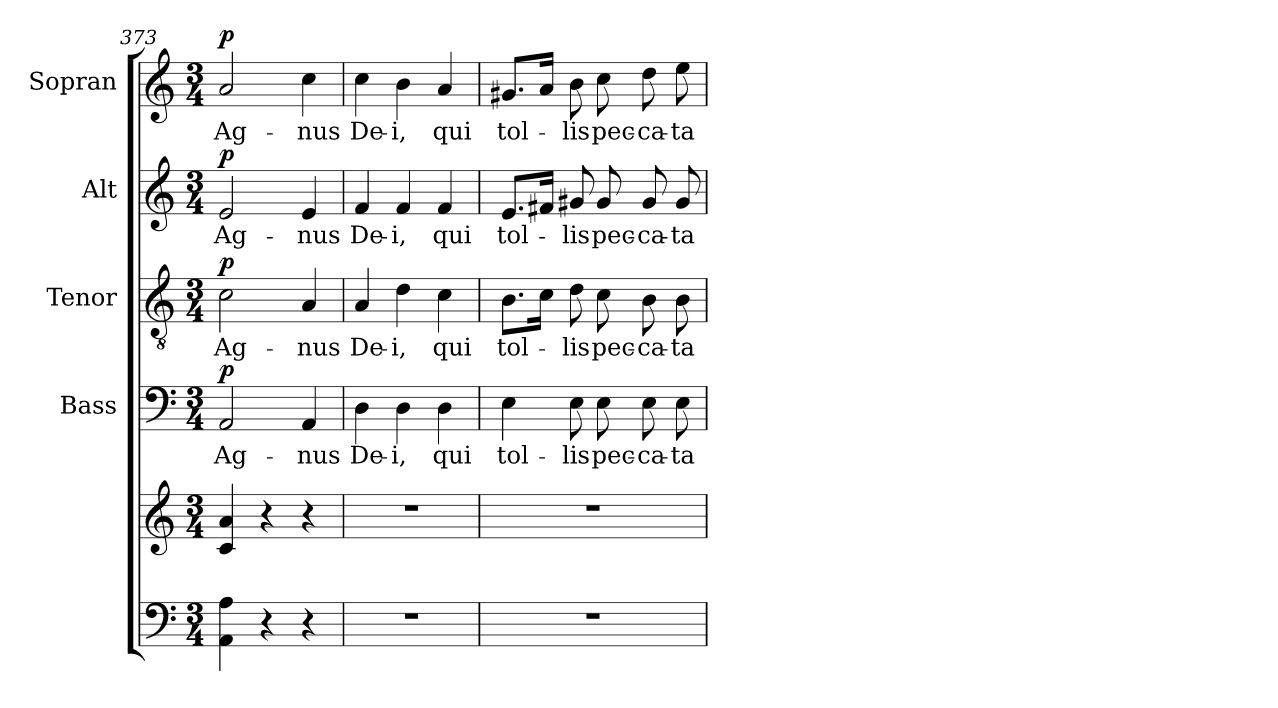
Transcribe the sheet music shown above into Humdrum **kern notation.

**kern	**kern	**kern	**text	**dynam	**kern	**text	**dynam	**kern	**text	**dynam	**kern	**text	**dynam
*part5	*part5	*part4	*part4	*part4	*part3	*part3	*part3	*part2	*part2	*part2	*part1	*part1	*part1
*staff6	*staff5	*staff4	*staff4	*staff4	*staff3	*staff3	*staff3	*staff2	*staff2	*staff2	*staff1	*staff1	*staff1
*	*	*I"Bass	*	*	*I"Tenor	*	*	*I"Alt	*	*	*I"Sopran	*	*
*	*	*I'B.	*	*	*I'T.	*	*	*I'A.	*	*	*I'S.	*	*
*clefF4	*clefG2	*clefF4	*	*	*clefGv2	*	*	*clefG2	*	*	*clefG2	*	*
*k[]	*k[]	*k[]	*	*	*k[]	*	*	*k[]	*	*	*k[]	*	*
*C:	*C:	*C:	*	*	*C:	*	*	*C:	*	*	*C:	*	*
*M3/4	*M3/4	*M3/4	*	*	*M3/4	*	*	*M3/4	*	*	*M3/4	*	*
=373	=373	=373	=373	=373	=373	=373	=373	=373	=373	=373	=373	=373	=373
!	!	!	!LO:LY:b	!LO:DY:a	!	!LO:LY:b	!LO:DY:a	!	!LO:LY:b	!LO:DY:a	!	!LO:LY:b	!LO:DY:a
4AA\ 4A\	4c/ 4a/	2AA/	Ag-	p	2c\	Ag-	p	2e/	Ag-	p	2a/	Ag-	p
4r	4r	.	.	.	.	.	.	.	.	.	.	.	.
!	!	!	!LO:LY:b	!	!	!LO:LY:b	!	!	!LO:LY:b	!	!	!LO:LY:b	!
4r	4r	4AA/	-nus	.	4A/	-nus	.	4e/	-nus	.	4cc\	-nus	.
=374	=374	=374	=374	=374	=374	=374	=374	=374	=374	=374	=374	=374	=374
!	!	!	!LO:LY:b	!	!	!LO:LY:b	!	!	!LO:LY:b	!	!	!LO:LY:b	!
2.r	2.r	4D\	De-	.	4A/	De-	.	4f/	De-	.	4cc\	De-	.
!	!	!	!LO:LY:b	!	!	!LO:LY:b	!	!	!LO:LY:b	!	!	!LO:LY:b	!
.	.	4D\	-i,	.	4d\	-i,	.	4f/	-i,	.	4b\	-i,	.
!	!	!	!LO:LY:b	!	!	!LO:LY:b	!	!	!LO:LY:b	!	!	!LO:LY:b	!
.	.	4D\	qui	.	4c\	qui	.	4f/	qui	.	4a/	qui	.
!!LO:PB:g=z
=375	=375	=375	=375	=375	=375	=375	=375	=375	=375	=375	=375	=375	=375
!	!	!	!LO:LY:b	!	!	!LO:LY:b	!	!	!LO:LY:b	!	!	!LO:LY:b	!
2.r	2.r	4E\	tol-	.	8.B\L	tol-	.	8.e/L	tol-	.	8.g#X/L	tol-	.
.	.	.	.	.	16c\Jk	.	.	16f#X/Jk	.	.	16a/Jk	.	.
!	!	!	!LO:LY:b	!	!	!LO:LY:b	!	!	!LO:LY:b	!	!	!LO:LY:b	!
.	.	8E\	-lis	.	8d\	-lis	.	8g#X/	-lis	.	8b\	-lis	.
!	!	!	!LO:LY:b	!	!	!LO:LY:b	!	!	!LO:LY:b	!	!	!LO:LY:b	!
.	.	8E\	pec-	.	8c\	pec-	.	8g#/	pec-	.	8cc\	pec-	.
!	!	!	!LO:LY:b	!	!	!LO:LY:b	!	!	!LO:LY:b	!	!	!LO:LY:b	!
.	.	8E\	-ca-	.	8B\	-ca-	.	8g#/	-ca-	.	8dd\	-ca-	.
!	!	!	!LO:LY:b	!	!	!LO:LY:b	!	!	!LO:LY:b	!	!	!LO:LY:b	!
.	.	8E\	-ta	.	8B\	-ta	.	8g#/	-ta	.	8ee\	-ta	.
=	=	=	=	=	=	=	=	=	=	=	=	=	=
*-	*-	*-	*-	*-	*-	*-	*-	*-	*-	*-	*-	*-	*-
